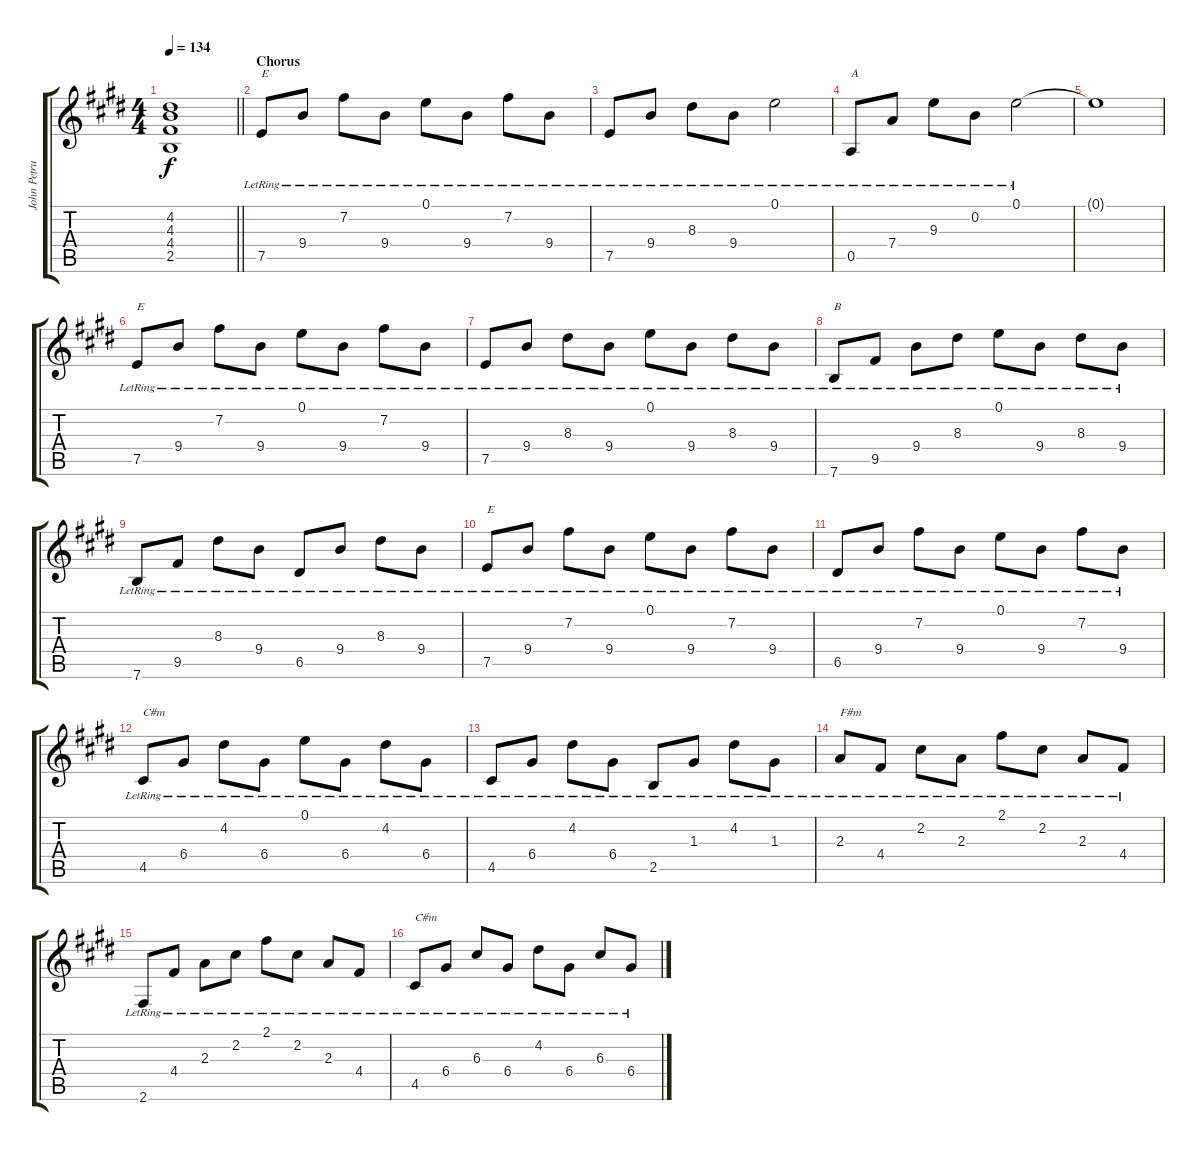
\track ("John Petrucci" "John Petru") {instrument acousticguitarsteel}
\staff {score tabs}
\tuning (E4 B3 G3 D3 A2 E2) {hide}
\ts (4 4)
\tempo 134
\clef g2
\barLineRight lightlight
\ks e
(4.2{t} 4.3{t} 4.4{t} 2.5{t}).1{dy f} |
\section ("" "Chorus")
7.5{lr}.8{txt "E"} 9.4{lr}.8 7.2{lr}.8 9.4{lr}.8 0.1{lr}.8 9.4{lr}.8 7.2{lr}.8 9.4{lr}.8 |
7.5{lr}.8 9.4{lr}.8 8.3{lr}.8 9.4{lr}.8 0.1{lr}.2 |
0.5{lr}.8{txt "A"} 7.4{lr}.8 9.3{lr}.8 0.2{lr}.8 0.1{lr}.2 |
0.1{t}.1 |
7.5{lr}.8{txt "E"} 9.4{lr}.8 7.2{lr}.8 9.4{lr}.8 0.1{lr}.8 9.4{lr}.8 7.2{lr}.8 9.4{lr}.8 |
7.5{lr}.8 9.4{lr}.8 8.3{lr}.8 9.4{lr}.8 0.1{lr}.8 9.4{lr}.8 8.3{lr}.8 9.4{lr}.8 |
7.6{lr}.8{txt "B"} 9.5{lr}.8 9.4{lr}.8 8.3{lr}.8 0.1{lr}.8 9.4{lr}.8 8.3{lr}.8 9.4{lr}.8 |
7.6{lr}.8 9.5{lr}.8 8.3{lr}.8 9.4{lr}.8 6.5{lr}.8 9.4{lr}.8 8.3{lr}.8 9.4{lr}.8 |
7.5{lr}.8{txt "E"} 9.4{lr}.8 7.2{lr}.8 9.4{lr}.8 0.1{lr}.8 9.4{lr}.8 7.2{lr}.8 9.4{lr}.8 |
6.5{lr}.8 9.4{lr}.8 7.2{lr}.8 9.4{lr}.8 0.1{lr}.8 9.4{lr}.8 7.2{lr}.8 9.4{lr}.8 |
4.5{lr}.8{txt "C#m"} 6.4{lr}.8 4.2{lr}.8 6.4{lr}.8 0.1{lr}.8 6.4{lr}.8 4.2{lr}.8 6.4{lr}.8 |
4.5{lr}.8 6.4{lr}.8 4.2{lr}.8 6.4{lr}.8 2.5{lr}.8 1.3{lr}.8 4.2{lr}.8 1.3{lr}.8 |
2.3{lr}.8{txt "F#m"} 4.4{lr}.8 2.2{lr}.8 2.3{lr}.8 2.1{lr}.8 2.2{lr}.8 2.3{lr}.8 4.4{lr}.8 |
2.6{lr}.8 4.4{lr}.8 2.3{lr}.8 2.2{lr}.8 2.1{lr}.8 2.2{lr}.8 2.3{lr}.8 4.4{lr}.8 |
4.5{lr}.8{txt "C#m"} 6.4{lr}.8 6.3{lr}.8 6.4{lr}.8 4.2{lr}.8 6.4{lr}.8 6.3{lr}.8 6.4{lr}.8
